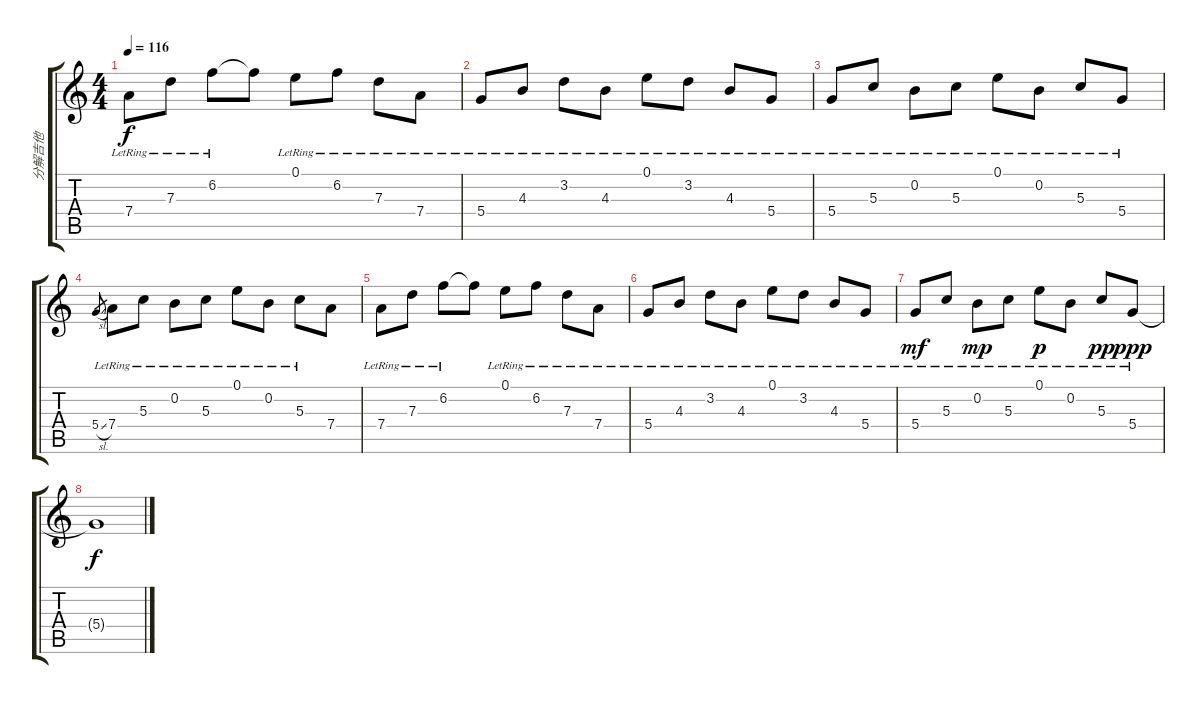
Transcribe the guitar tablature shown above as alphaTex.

\track ("分解吉他" "分解吉他") {instrument electricguitarclean}
\staff {score tabs}
\tuning (E4 B3 G3 D3 A2 E2) {hide}
\ts (4 4)
\tempo 116
\clef g2
\ks c
7.4{lr}.8{dy f} 7.3{lr}.8 6.2{lr}.8 6.2{t}.8 0.1{lr}.8 6.2{lr}.8 7.3{lr}.8 7.4{lr}.8 |
5.4{lr}.8 4.3{lr}.8 3.2{lr}.8 4.3{lr}.8 0.1{lr}.8 3.2{lr}.8 4.3{lr}.8 5.4{lr}.8 |
5.4{lr}.8 5.3{lr}.8 0.2{lr}.8 5.3{lr}.8 0.1{lr}.8 0.2{lr}.8 5.3{lr}.8 5.4{lr}.8 |
5.4{sl}.8{gr} 7.4{lr}.8 5.3{lr}.8 0.2{lr}.8 5.3{lr}.8 0.1{lr}.8 0.2{lr}.8 5.3{lr}.8 7.4.8 |
7.4{lr}.8 7.3{lr}.8 6.2{lr}.8 6.2{t}.8 0.1{lr}.8 6.2{lr}.8 7.3{lr}.8 7.4{lr}.8 |
5.4{lr}.8 4.3{lr}.8 3.2{lr}.8 4.3{lr}.8 0.1{lr}.8 3.2{lr}.8 4.3{lr}.8 5.4{lr}.8 |
5.4{lr}.8{dy mf volume 11} 5.3{lr}.8 0.2{lr}.8{dy mp volume 10} 5.3{lr}.8 0.1{lr}.8{dy p volume 9} 0.2{lr}.8 5.3{lr}.8{dy pp volume 8} 5.4{lr}.8{dy ppp} |
5.4{t}.1{dy f}
